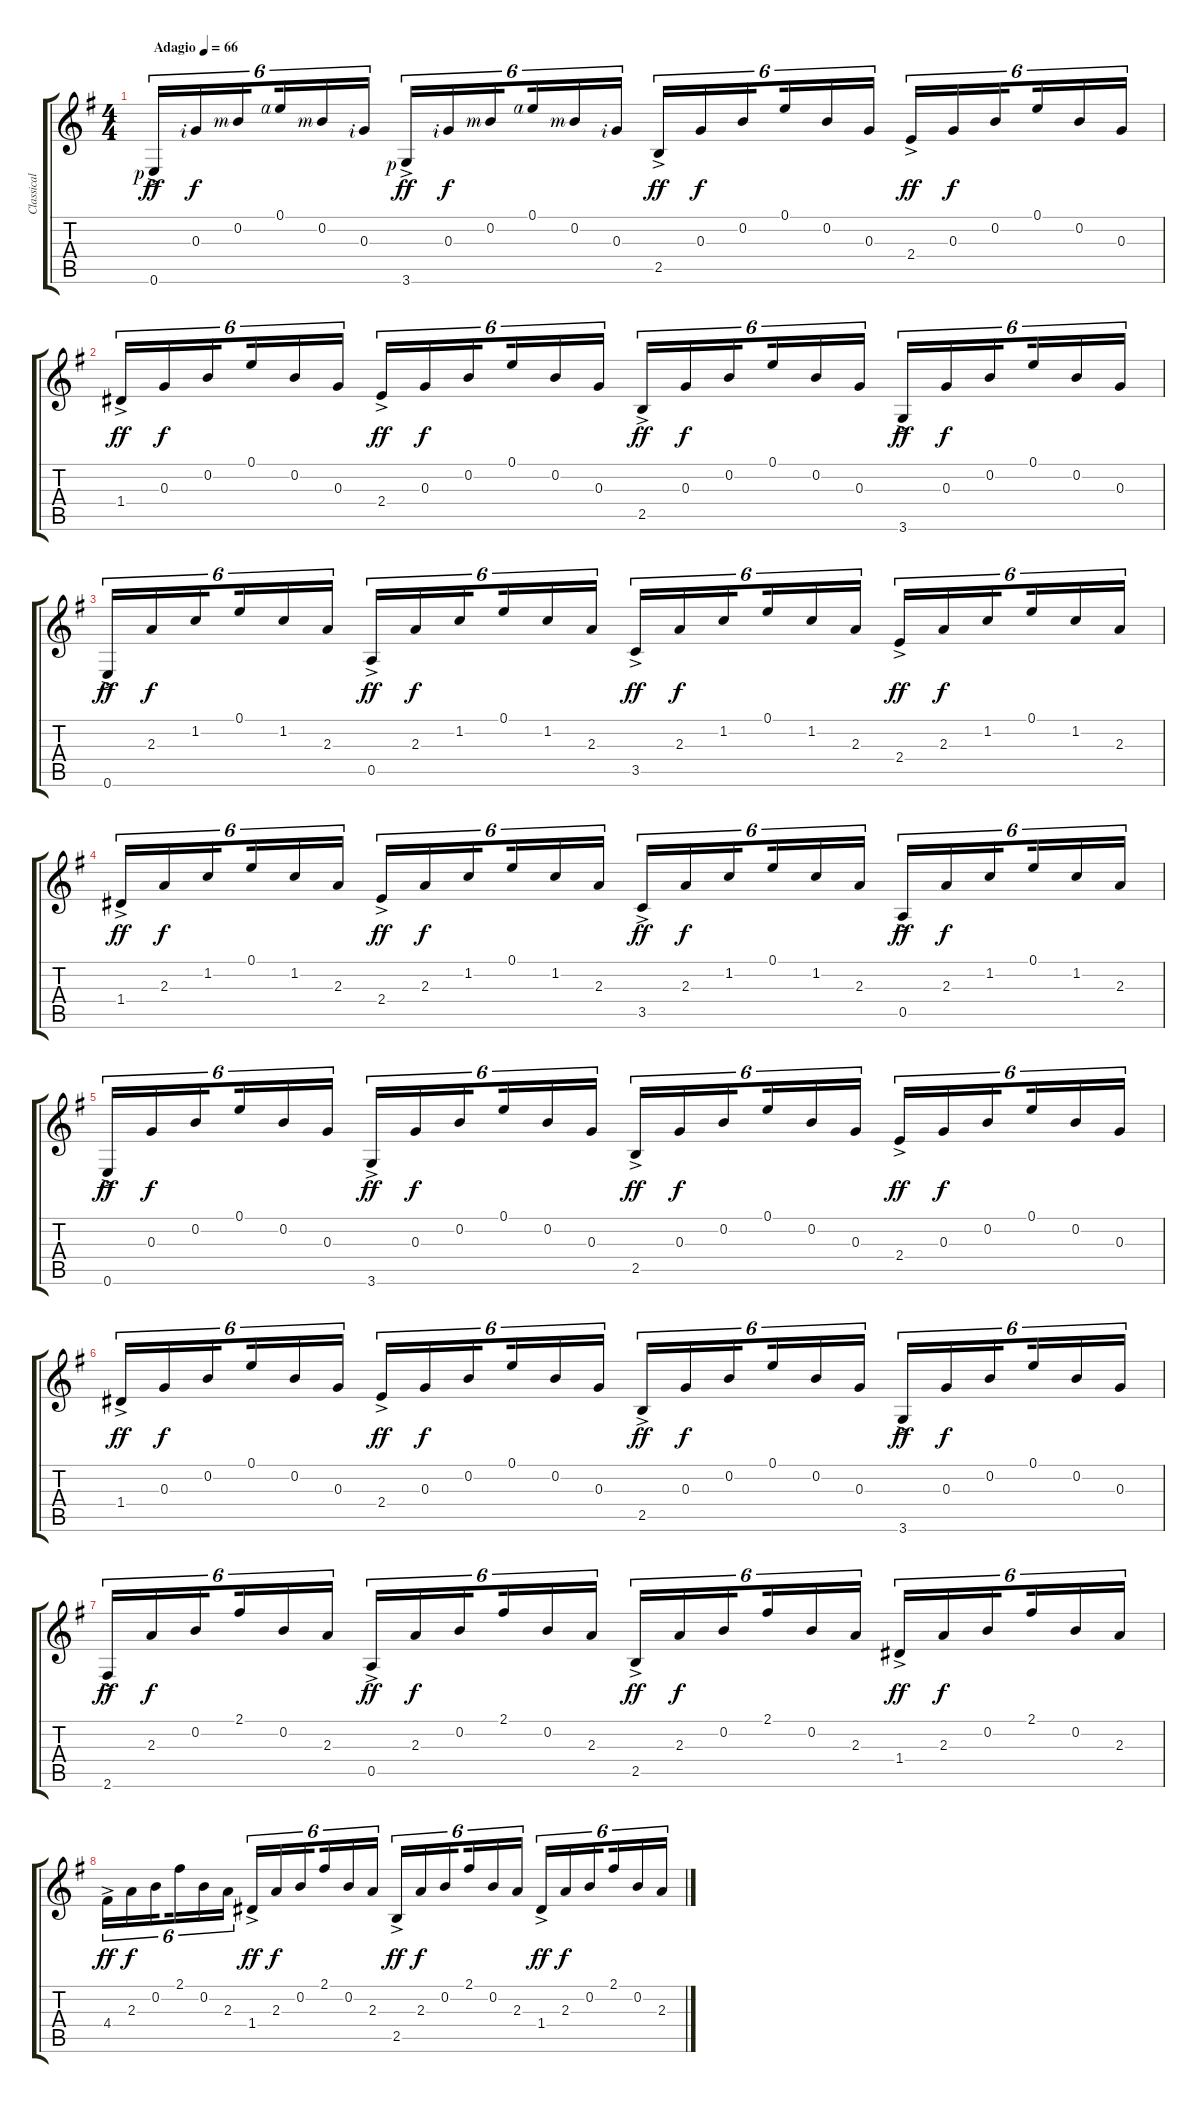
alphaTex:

\track ("Classical Guitar" "Classical ") {instrument acousticguitarnylon}
\staff {score tabs}
\tuning (E4 B3 G3 D3 A2 E2) {hide}
\ts (4 4)
\tempo (66 "Adagio")
\clef g2
\ks eminor
0.6{ac rf 1}.16{tu (6 4) dy ff instrument acousticguitarnylon} 0.3{rf 2}.16{tu (6 4) dy f} 0.2{rf 3}.16{tu (6 4) beam splitsecondary} 0.1{rf 4}.16{tu (6 4)} 0.2{rf 3}.16{tu (6 4)} 0.3{rf 2}.16{tu (6 4)} 3.6{ac rf 1}.16{tu (6 4) dy ff} 0.3{rf 2}.16{tu (6 4) dy f} 0.2{rf 3}.16{tu (6 4) beam splitsecondary} 0.1{rf 4}.16{tu (6 4)} 0.2{rf 3}.16{tu (6 4)} 0.3{rf 2}.16{tu (6 4)} 2.5{ac}.16{tu (6 4) dy ff} 0.3.16{tu (6 4) dy f} 0.2.16{tu (6 4) beam splitsecondary} 0.1.16{tu (6 4)} 0.2.16{tu (6 4)} 0.3.16{tu (6 4)} 2.4{ac}.16{tu (6 4) dy ff} 0.3.16{tu (6 4) dy f} 0.2.16{tu (6 4) beam splitsecondary} 0.1.16{tu (6 4)} 0.2.16{tu (6 4)} 0.3.16{tu (6 4)} |
1.4{ac}.16{tu (6 4) dy ff} 0.3.16{tu (6 4) dy f} 0.2.16{tu (6 4) beam splitsecondary} 0.1.16{tu (6 4)} 0.2.16{tu (6 4)} 0.3.16{tu (6 4)} 2.4{ac}.16{tu (6 4) dy ff} 0.3.16{tu (6 4) dy f} 0.2.16{tu (6 4) beam splitsecondary} 0.1.16{tu (6 4)} 0.2.16{tu (6 4)} 0.3.16{tu (6 4)} 2.5{ac}.16{tu (6 4) dy ff} 0.3.16{tu (6 4) dy f} 0.2.16{tu (6 4) beam splitsecondary} 0.1.16{tu (6 4)} 0.2.16{tu (6 4)} 0.3.16{tu (6 4)} 3.6{ac}.16{tu (6 4) dy ff} 0.3.16{tu (6 4) dy f} 0.2.16{tu (6 4) beam splitsecondary} 0.1.16{tu (6 4)} 0.2.16{tu (6 4)} 0.3.16{tu (6 4)} |
0.6{ac}.16{tu (6 4) dy ff} 2.3.16{tu (6 4) dy f} 1.2.16{tu (6 4) beam splitsecondary} 0.1.16{tu (6 4)} 1.2.16{tu (6 4)} 2.3.16{tu (6 4)} 0.5{ac}.16{tu (6 4) dy ff} 2.3.16{tu (6 4) dy f} 1.2.16{tu (6 4) beam splitsecondary} 0.1.16{tu (6 4)} 1.2.16{tu (6 4)} 2.3.16{tu (6 4)} 3.5{ac}.16{tu (6 4) dy ff} 2.3.16{tu (6 4) dy f} 1.2.16{tu (6 4) beam splitsecondary} 0.1.16{tu (6 4)} 1.2.16{tu (6 4)} 2.3.16{tu (6 4)} 2.4{ac}.16{tu (6 4) dy ff} 2.3.16{tu (6 4) dy f} 1.2.16{tu (6 4) beam splitsecondary} 0.1.16{tu (6 4)} 1.2.16{tu (6 4)} 2.3.16{tu (6 4)} |
1.4{ac}.16{tu (6 4) dy ff} 2.3.16{tu (6 4) dy f} 1.2.16{tu (6 4) beam splitsecondary} 0.1.16{tu (6 4)} 1.2.16{tu (6 4)} 2.3.16{tu (6 4)} 2.4{ac}.16{tu (6 4) dy ff} 2.3.16{tu (6 4) dy f} 1.2.16{tu (6 4) beam splitsecondary} 0.1.16{tu (6 4)} 1.2.16{tu (6 4)} 2.3.16{tu (6 4)} 3.5{ac}.16{tu (6 4) dy ff} 2.3.16{tu (6 4) dy f} 1.2.16{tu (6 4) beam splitsecondary} 0.1.16{tu (6 4)} 1.2.16{tu (6 4)} 2.3.16{tu (6 4)} 0.5{ac}.16{tu (6 4) dy ff} 2.3.16{tu (6 4) dy f} 1.2.16{tu (6 4) beam splitsecondary} 0.1.16{tu (6 4)} 1.2.16{tu (6 4)} 2.3.16{tu (6 4)} |
0.6{ac}.16{tu (6 4) dy ff} 0.3.16{tu (6 4) dy f} 0.2.16{tu (6 4) beam splitsecondary} 0.1.16{tu (6 4)} 0.2.16{tu (6 4)} 0.3.16{tu (6 4)} 3.6{ac}.16{tu (6 4) dy ff} 0.3.16{tu (6 4) dy f} 0.2.16{tu (6 4) beam splitsecondary} 0.1.16{tu (6 4)} 0.2.16{tu (6 4)} 0.3.16{tu (6 4)} 2.5{ac}.16{tu (6 4) dy ff} 0.3.16{tu (6 4) dy f} 0.2.16{tu (6 4) beam splitsecondary} 0.1.16{tu (6 4)} 0.2.16{tu (6 4)} 0.3.16{tu (6 4)} 2.4{ac}.16{tu (6 4) dy ff} 0.3.16{tu (6 4) dy f} 0.2.16{tu (6 4) beam splitsecondary} 0.1.16{tu (6 4)} 0.2.16{tu (6 4)} 0.3.16{tu (6 4)} |
1.4{ac}.16{tu (6 4) dy ff} 0.3.16{tu (6 4) dy f} 0.2.16{tu (6 4) beam splitsecondary} 0.1.16{tu (6 4)} 0.2.16{tu (6 4)} 0.3.16{tu (6 4)} 2.4{ac}.16{tu (6 4) dy ff} 0.3.16{tu (6 4) dy f} 0.2.16{tu (6 4) beam splitsecondary} 0.1.16{tu (6 4)} 0.2.16{tu (6 4)} 0.3.16{tu (6 4)} 2.5{ac}.16{tu (6 4) dy ff} 0.3.16{tu (6 4) dy f} 0.2.16{tu (6 4) beam splitsecondary} 0.1.16{tu (6 4)} 0.2.16{tu (6 4)} 0.3.16{tu (6 4)} 3.6{ac}.16{tu (6 4) dy ff} 0.3.16{tu (6 4) dy f} 0.2.16{tu (6 4) beam splitsecondary} 0.1.16{tu (6 4)} 0.2.16{tu (6 4)} 0.3.16{tu (6 4)} |
2.6{ac}.16{tu (6 4) dy ff} 2.3.16{tu (6 4) dy f} 0.2.16{tu (6 4) beam splitsecondary} 2.1.16{tu (6 4)} 0.2.16{tu (6 4)} 2.3.16{tu (6 4)} 0.5{ac}.16{tu (6 4) dy ff} 2.3.16{tu (6 4) dy f} 0.2.16{tu (6 4) beam splitsecondary} 2.1.16{tu (6 4)} 0.2.16{tu (6 4)} 2.3.16{tu (6 4)} 2.5{ac}.16{tu (6 4) dy ff} 2.3.16{tu (6 4) dy f} 0.2.16{tu (6 4) beam splitsecondary} 2.1.16{tu (6 4)} 0.2.16{tu (6 4)} 2.3.16{tu (6 4)} 1.4{ac}.16{tu (6 4) dy ff} 2.3.16{tu (6 4) dy f} 0.2.16{tu (6 4) beam splitsecondary} 2.1.16{tu (6 4)} 0.2.16{tu (6 4)} 2.3.16{tu (6 4)} |
4.4{ac}.16{tu (6 4) dy ff} 2.3.16{tu (6 4) dy f} 0.2.16{tu (6 4) beam splitsecondary} 2.1.16{tu (6 4)} 0.2.16{tu (6 4)} 2.3.16{tu (6 4)} 1.4{ac}.16{tu (6 4) dy ff} 2.3.16{tu (6 4) dy f} 0.2.16{tu (6 4) beam splitsecondary} 2.1.16{tu (6 4)} 0.2.16{tu (6 4)} 2.3.16{tu (6 4)} 2.5{ac}.16{tu (6 4) dy ff} 2.3.16{tu (6 4) dy f} 0.2.16{tu (6 4) beam splitsecondary} 2.1.16{tu (6 4)} 0.2.16{tu (6 4)} 2.3.16{tu (6 4)} 1.4{ac}.16{tu (6 4) dy ff} 2.3.16{tu (6 4) dy f} 0.2.16{tu (6 4) beam splitsecondary} 2.1.16{tu (6 4)} 0.2.16{tu (6 4)} 2.3.16{tu (6 4)}
